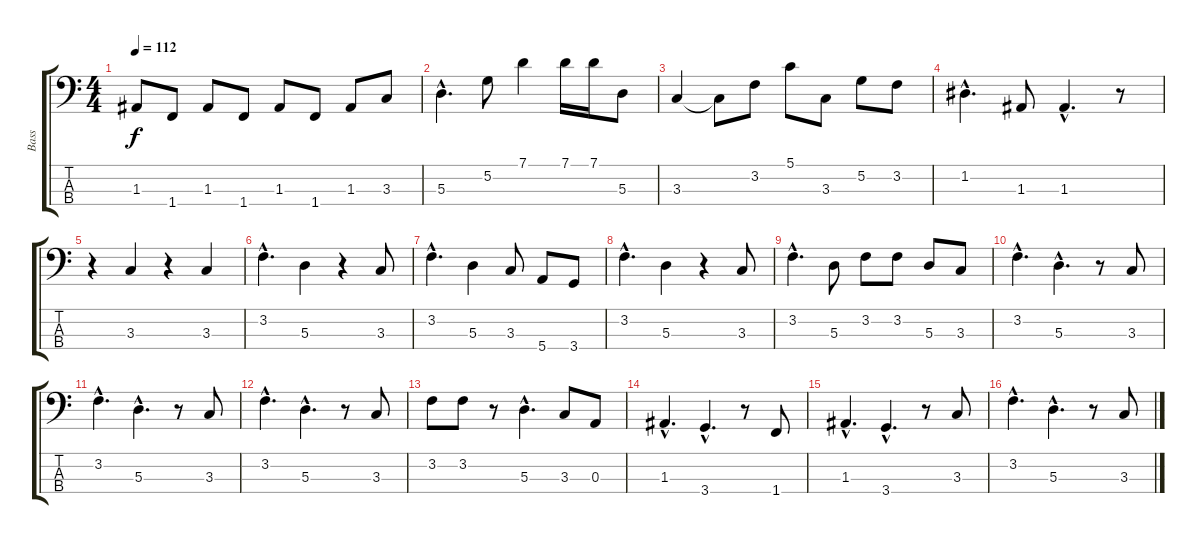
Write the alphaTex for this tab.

\track ("Bass" "Bass") {instrument electricbasspick}
\staff {score tabs}
\tuning (G2 D2 A1 E1) {hide}
\ts (4 4)
\tempo 112
\clef f4
\ks c
1.3.8{dy f} 1.4.8 1.3.8 1.4.8 1.3.8 1.4.8 1.3.8 3.3.8 |
5.3{hac}.4{d} 5.2.8 7.1.4 7.1.16 7.1.16 5.3.8 |
3.3.4 3.3{t}.8 3.2.8 5.1.8 3.3.8 5.2.8 3.2.8 |
1.2{hac}.4{d} 1.3.8 1.3{hac}.4{d} r.8 |
r.4 3.3.4 r.4 3.3.4 |
3.2{hac}.4{d} 5.3.4 r.4 3.3.8 |
3.2{hac}.4{d} 5.3.4 3.3.8 5.4.8 3.4.8 |
3.2{hac}.4{d} 5.3.4 r.4 3.3.8 |
3.2{hac}.4{d} 5.3.8 3.2.8 3.2.8 5.3.8 3.3.8 |
3.2{hac}.4{d} 5.3{hac}.4{d} r.8 3.3.8 |
3.2{hac}.4{d} 5.3{hac}.4{d} r.8 3.3.8 |
3.2{hac}.4{d} 5.3{hac}.4{d} r.8 3.3.8 |
3.2.8 3.2.8 r.8 5.3{hac}.4{d} 3.3.8 0.3.8 |
1.3{hac}.4{d} 3.4{hac}.4{d} r.8 1.4.8 |
1.3{hac}.4{d} 3.4{hac}.4{d} r.8 3.3.8 |
3.2{hac}.4{d} 5.3{hac}.4{d} r.8 3.3.8
